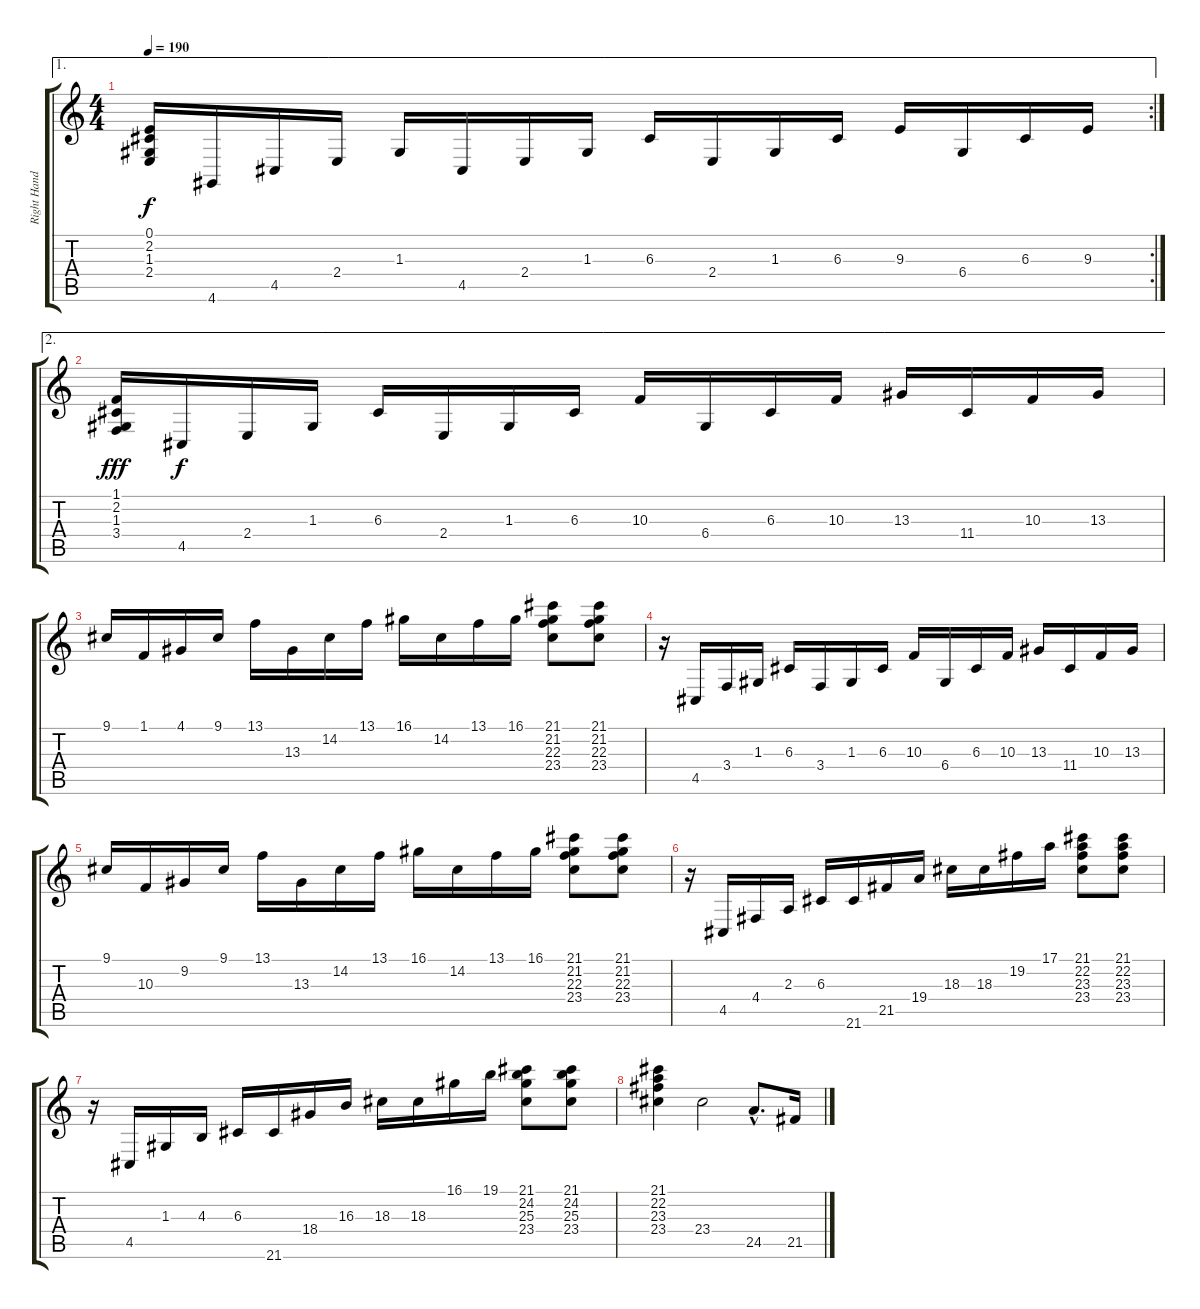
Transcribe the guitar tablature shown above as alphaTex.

\track ("Right Hand" "Right Hand") {instrument acousticgrandpiano}
\staff {score tabs}
\tuning (E4 B3 G3 D3 A2 E2) {hide}
\ae 1
\rc 2
\ts (4 4)
\tempo 190
\clef g2
\ks c
(0.1 2.2 1.3 2.4).16{dy f} 4.6.16 4.5.16 2.4.16 1.3.16 4.5.16 2.4.16 1.3.16 6.3.16 2.4.16 1.3.16 6.3.16 9.3.16 6.4.16 6.3.16 9.3.16 |
\ae 2
(1.1 2.2 1.3 3.4).16{dy fff} 4.5.16{dy f} 2.4.16 1.3.16 6.3.16 2.4.16 1.3.16 6.3.16 10.3.16 6.4.16 6.3.16 10.3.16 13.3.16 11.4.16 10.3.16 13.3.16 |
9.1.16 1.1.16 4.1.16 9.1.16 13.1.16 13.3.16 14.2.16 13.1.16 16.1.16 14.2.16 13.1.16 16.1.16 (21.1 21.2 22.3 23.4).8 (21.1 21.2 22.3 23.4).8 |
r.16 4.5.16 3.4.16 1.3.16 6.3.16 3.4.16 1.3.16 6.3.16 10.3.16 6.4.16 6.3.16 10.3.16 13.3.16 11.4.16 10.3.16 13.3.16 |
9.1.16 10.3.16 9.2.16 9.1.16 13.1.16 13.3.16 14.2.16 13.1.16 16.1.16 14.2.16 13.1.16 16.1.16 (21.1 21.2 22.3 23.4).8 (21.1 21.2 22.3 23.4).8 |
r.16 4.5.16 4.4.16 2.3.16 6.3.16 21.6.16 21.5.16 19.4.16 18.3.16 18.3.16 19.2.16 17.1.16 (21.1 22.2 23.3 23.4).8 (21.1 22.2 23.3 23.4).8 |
r.16 4.5.16 1.3.16 4.3.16 6.3.16 21.6.16 18.4.16 16.3.16 18.3.16 18.3.16 16.1.16 19.1.16 (21.1 24.2 25.3 23.4).8 (21.1 24.2 25.3 23.4).8 |
(21.1 22.2 23.3 23.4).4 23.4.2 24.5{hac}.8{d} 21.5.16
